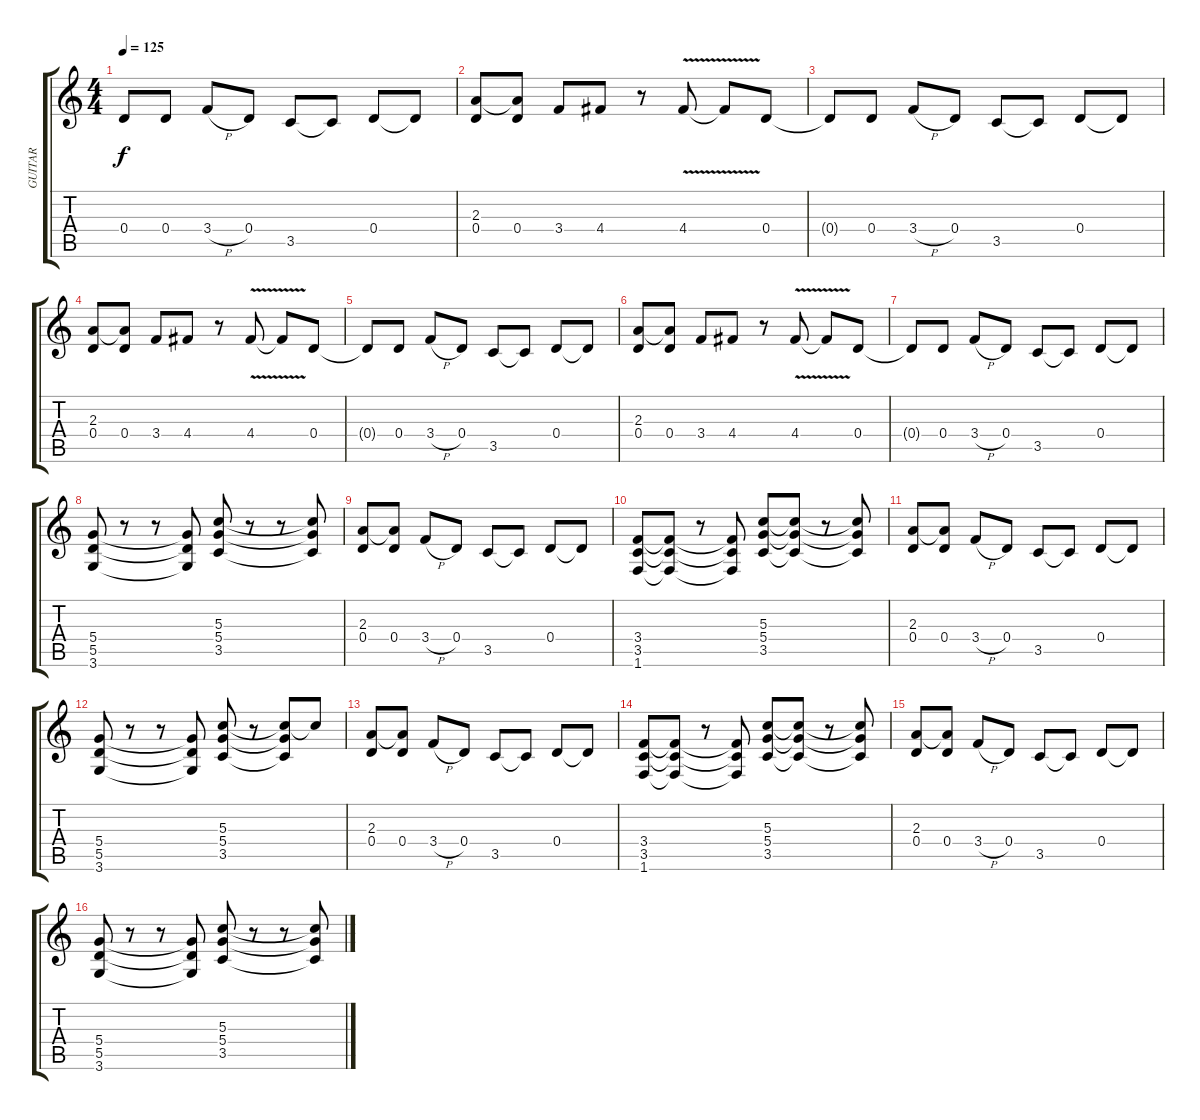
\track ("GUITAR" "GUITAR") {instrument distortionguitar}
\staff {score tabs}
\tuning (E4 B3 G3 D3 A2 E2) {hide}
\ts (4 4)
\tempo 125
\clef g2
\ks c
0.4{t}.8{dy f} 0.4.8 3.4{h}.8 0.4.8 3.5.8 3.5{t}.8 0.4.8 0.4{t}.8 |
(2.3 0.4).8 (2.3{t} 0.4).8 3.4.8 4.4.8 r.8 4.4{v}.8 4.4{t}.8 0.4.8 |
0.4{t}.8 0.4.8 3.4{h}.8 0.4.8 3.5.8 3.5{t}.8 0.4.8 0.4{t}.8 |
(2.3 0.4).8 (2.3{t} 0.4).8 3.4.8 4.4.8 r.8 4.4{v}.8 4.4{t}.8 0.4.8 |
0.4{t}.8 0.4.8 3.4{h}.8 0.4.8 3.5.8 3.5{t}.8 0.4.8 0.4{t}.8 |
(2.3 0.4).8 (2.3{t} 0.4).8 3.4.8 4.4.8 r.8 4.4{v}.8 4.4{t}.8 0.4.8 |
0.4{t}.8 0.4.8 3.4{h}.8 0.4.8 3.5.8 3.5{t}.8 0.4.8 0.4{t}.8 |
(5.4 5.5 3.6).8 r.8 r.8 (5.4{t} 5.5{t} 3.6{t}).8 (5.3 5.4 3.5).8 r.8 r.8 (5.3{t} 5.4{t} 3.5{t}).8 |
(2.3 0.4).8 (2.3{t} 0.4).8 3.4{h}.8 0.4.8 3.5.8 3.5{t}.8 0.4.8 0.4{t}.8 |
(3.4 3.5 1.6).8 (3.4{t} 3.5{t} 1.6{t}).8 r.8 (3.4{t} 3.5{t} 1.6{t}).8 (5.3 5.4 3.5).8 (5.3{t} 5.4{t} 3.5{t}).8 r.8 (5.3{t} 5.4{t} 3.5{t}).8 |
(2.3 0.4).8 (2.3{t} 0.4).8 3.4{h}.8 0.4.8 3.5.8 3.5{t}.8 0.4.8 0.4{t}.8 |
(5.4 5.5 3.6).8 r.8 r.8 (5.4{t} 5.5{t} 3.6{t}).8 (5.3 5.4 3.5).8 r.8 (5.3{t} 5.4{t} 3.5{t}).8 5.3{t}.8 |
(2.3 0.4).8 (2.3{t} 0.4).8 3.4{h}.8 0.4.8 3.5.8 3.5{t}.8 0.4.8 0.4{t}.8 |
(3.4 3.5 1.6).8 (3.4{t} 3.5{t} 1.6{t}).8 r.8 (3.4{t} 3.5{t} 1.6{t}).8 (5.3 5.4 3.5).8 (5.3{t} 5.4{t} 3.5{t}).8 r.8 (5.3{t} 5.4{t} 3.5{t}).8 |
(2.3 0.4).8 (2.3{t} 0.4).8 3.4{h}.8 0.4.8 3.5.8 3.5{t}.8 0.4.8 0.4{t}.8 |
(5.4 5.5 3.6).8 r.8 r.8 (5.4{t} 5.5{t} 3.6{t}).8 (5.3 5.4 3.5).8 r.8 r.8 (5.3{t} 5.4{t} 3.5{t}).8
